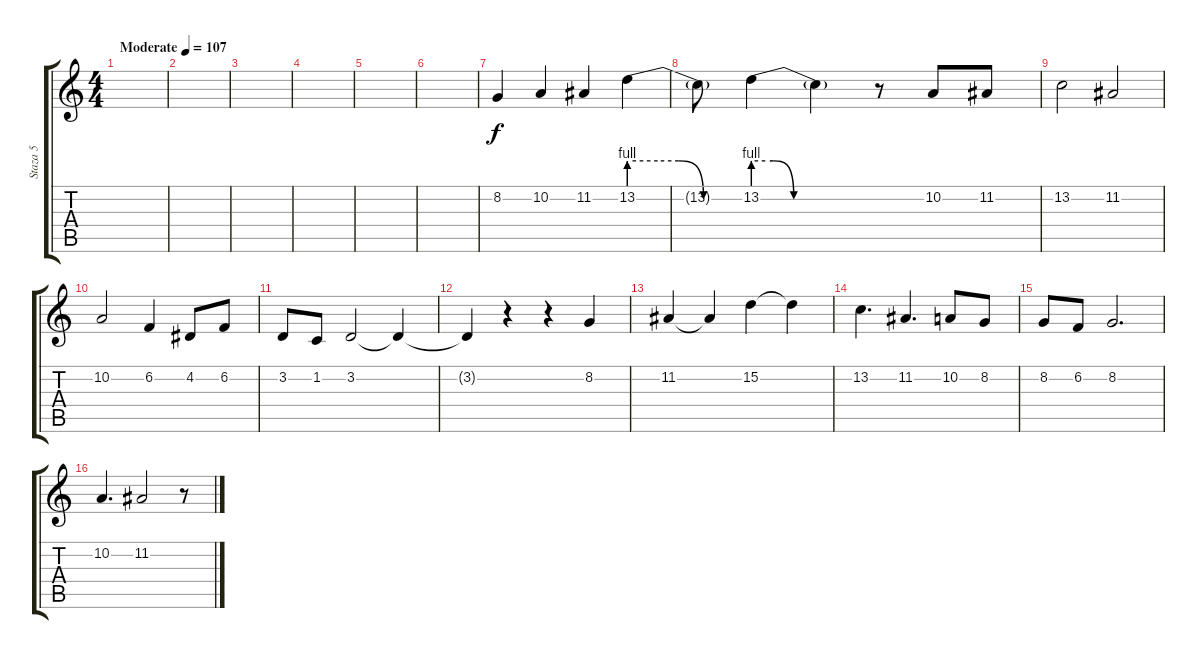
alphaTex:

\track ("Staza 5" "Staza 5") {instrument cello}
\staff {score tabs}
\tuning (E4 B3 G3 D3 A2 E2) {hide}
\ts (4 4)
\tempo (107 "Moderate")
\clef g2
\ks c
|
|
|
|
|
|
8.2.4 10.2.4 11.2.4 13.2{be (custom 0 4 15 4 26 4 39 0 60 0)}.4 |
13.2{t}.8 13.2{be (custom 0 4 6 4 10 4 20 0 25 0 39 0 60 0)}.4 13.2{t}.4 r.8 10.2.8 11.2.8 |
13.2.2 11.2.2 |
10.2.2 6.2.4 4.2.8 6.2.8 |
3.2.8 1.2.8 3.2.2 3.2{t}.4 |
3.2{t}.4 r.4 r.4 8.2.4 |
11.2.4 11.2{t}.4 15.2.4 15.2{t}.4 |
13.2.4{d} 11.2.4{d} 10.2.8 8.2.8 |
8.2.8 6.2.8 8.2.2{d} |
10.2.4{d} 11.2.2 r.8
